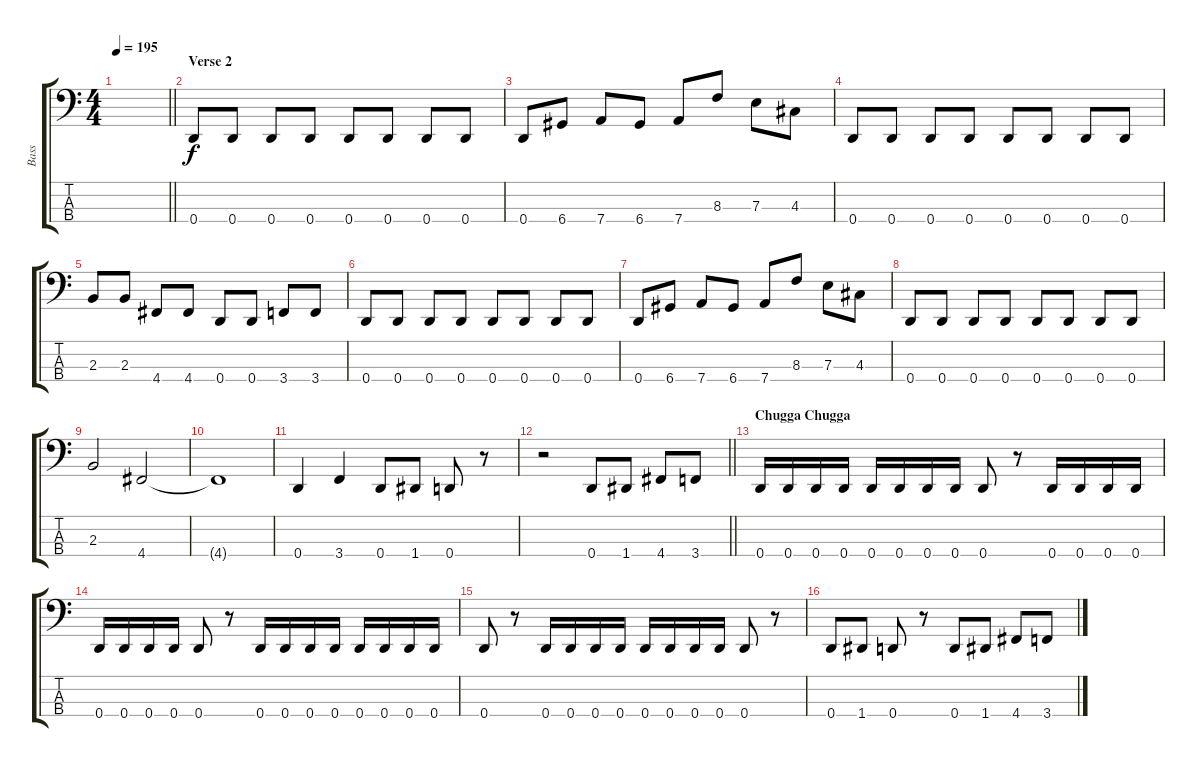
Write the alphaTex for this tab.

\track ("Bass" "Bass") {instrument electricbassfinger}
\staff {score tabs}
\tuning (G2 D2 A1 D1) {hide}
\ts (4 4)
\tempo 195
\clef f4
\barLineRight lightlight
\ks c
|
\section ("" "Verse 2")
0.4.8 0.4.8 0.4.8 0.4.8 0.4.8 0.4.8 0.4.8 0.4.8 |
0.4.8 6.4.8 7.4.8 6.4.8 7.4.8 8.3.8 7.3.8 4.3.8 |
0.4.8 0.4.8 0.4.8 0.4.8 0.4.8 0.4.8 0.4.8 0.4.8 |
2.3.8 2.3.8 4.4.8 4.4.8 0.4.8 0.4.8 3.4.8 3.4.8 |
0.4.8 0.4.8 0.4.8 0.4.8 0.4.8 0.4.8 0.4.8 0.4.8 |
0.4.8 6.4.8 7.4.8 6.4.8 7.4.8 8.3.8 7.3.8 4.3.8 |
0.4.8 0.4.8 0.4.8 0.4.8 0.4.8 0.4.8 0.4.8 0.4.8 |
2.3.2 4.4.2 |
4.4{t}.1 |
0.4.4 3.4.4 0.4.8 1.4.8 0.4.8 r.8 |
\barLineRight lightlight
r.2 0.4.8 1.4.8 4.4.8 3.4.8 |
\section ("" "Chugga Chugga")
0.4.16 0.4.16 0.4.16 0.4.16 0.4.16 0.4.16 0.4.16 0.4.16 0.4.8 r.8 0.4.16 0.4.16 0.4.16 0.4.16 |
0.4.16 0.4.16 0.4.16 0.4.16 0.4.8 r.8 0.4.16 0.4.16 0.4.16 0.4.16 0.4.16 0.4.16 0.4.16 0.4.16 |
0.4.8 r.8 0.4.16 0.4.16 0.4.16 0.4.16 0.4.16 0.4.16 0.4.16 0.4.16 0.4.8 r.8 |
0.4.8 1.4.8 0.4.8 r.8 0.4.8 1.4.8 4.4.8 3.4.8
